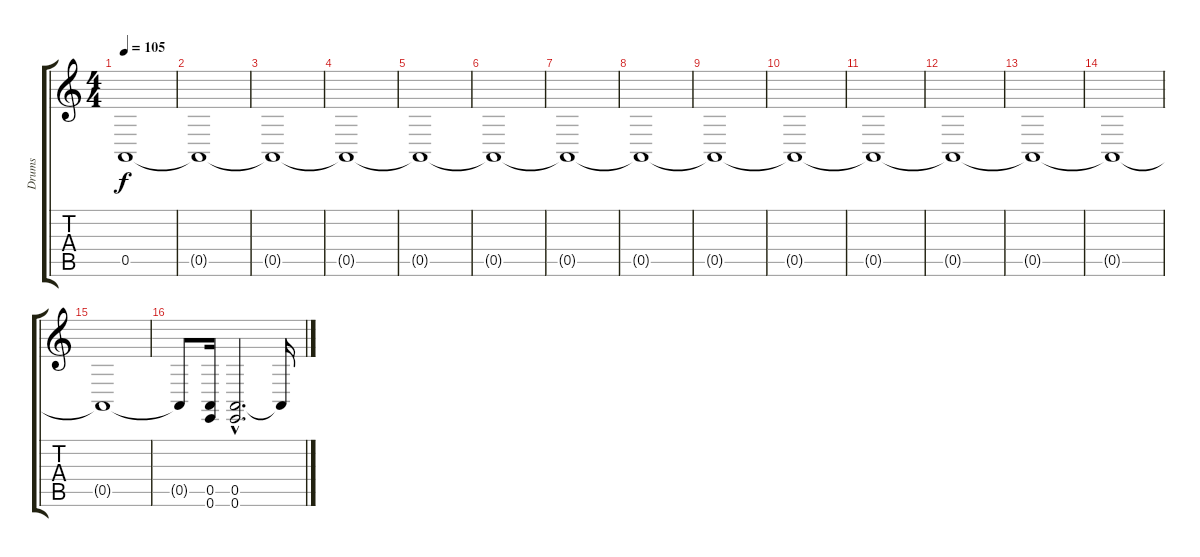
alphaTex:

\track ("Drums" "Drums") {instrument clavinet}
\staff {score tabs}
\tuning (E4 B3 G3 D3 A2 E2) {hide}
\ts (4 4)
\tempo 105
\clef g2
\ks c
0.5{t}.1{dy f} |
0.5{t}.1 |
0.5{t}.1 |
0.5{t}.1 |
0.5{t}.1 |
0.5{t}.1 |
0.5{t}.1 |
0.5{t}.1 |
0.5{t}.1 |
0.5{t}.1 |
0.5{t}.1 |
0.5{t}.1 |
0.5{t}.1 |
0.5{t}.1 |
0.5{t}.1 |
0.5{t}.8 (0.5 0.6).16 (0.5{hac} 0.6).2{d} 0.5{t}.16
